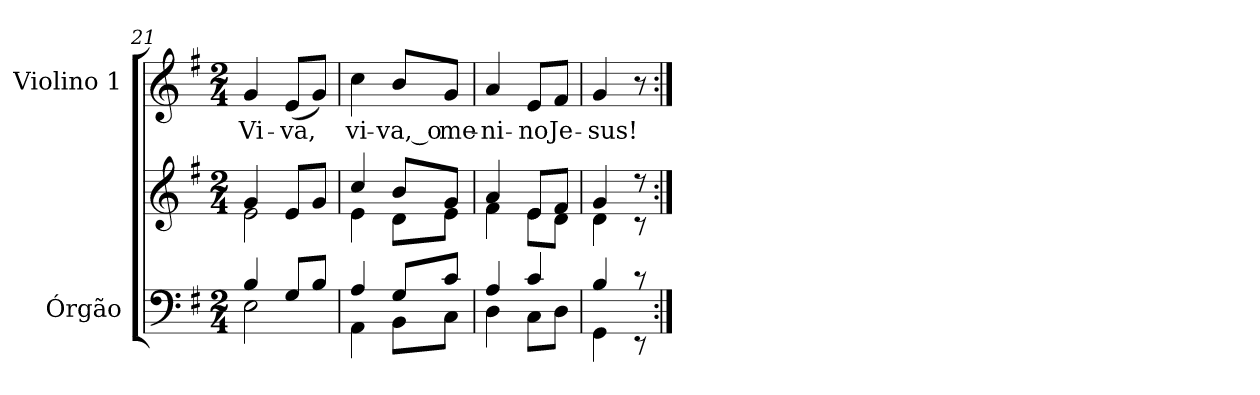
**kern	**kern	**kern	**text
*part2	*part2	*part1	*part1
*staff3	*staff2	*staff1	*staff1
*I"Órgão	*	*I"Violino 1	*
*I'Órg.	*	*I'Vno. 1	*
*clefF4	*clefG2	*clefG2	*
*k[f#]	*k[f#]	*k[f#]	*
*G:	*G:	*G:	*
*M2/4	*M2/4	*M2/4	*
=21	=21	=21	=21
*^	*^	*	*
!	!	!	!	!	!LO:LY:b:color=#000000
4Bi/	2Ei\	4gi/	2ei\	4gi/	Vi-
!	!	!	!	!	!LO:LY:b:color=#000000
8Gi/L	.	8ei/L	.	(8ei/L	-va,
8Bi/J	.	8gi/J	.	8gi/J)	.
=22	=22	=22	=22	=22	=22
!	!	!	!	!	!LO:LY:b:color=#000000
4Ai/	4AAi\	4cci/	4ei\	4cci\	vi-
!	!	!	!	!	!LO:LY:b:color=#000000
8Gi/L	8BBi\L	8bi/L	8di\L	8bi/L	-va,_o
!	!	!	!	!	!LO:LY:b:color=#000000
8ci/J	8Ci\J	8gi/J	8ei\J	8gi/J	me-
=23	=23	=23	=23	=23	=23
!	!	!	!	!	!LO:LY:b:color=#000000
4Ai/	4Di\	4ai/	4f#i\	4ai/	-ni-
!	!	!	!	!	!LO:LY:b:color=#000000
4ci/	8Ci\L	8ei/L	8ei\L	8ei/L	-no
!	!	!	!	!	!LO:LY:b:color=#000000
.	8Di\J	8f#i/J	8di\J	8f#i/J	Je-
=24	=24	=24	=24	=24	=24
!	!	!	!	!	!LO:LY:b:color=#000000
4Bi/	4GGi\	4gi/	4di\	4gi/	-sus!
8r	8r	8r	8r	8r	.
*v	*v	*	*	*	*
*	*v	*v	*	*
=:|!	=:|!	=:|!	=:|!
*-	*-	*-	*-
